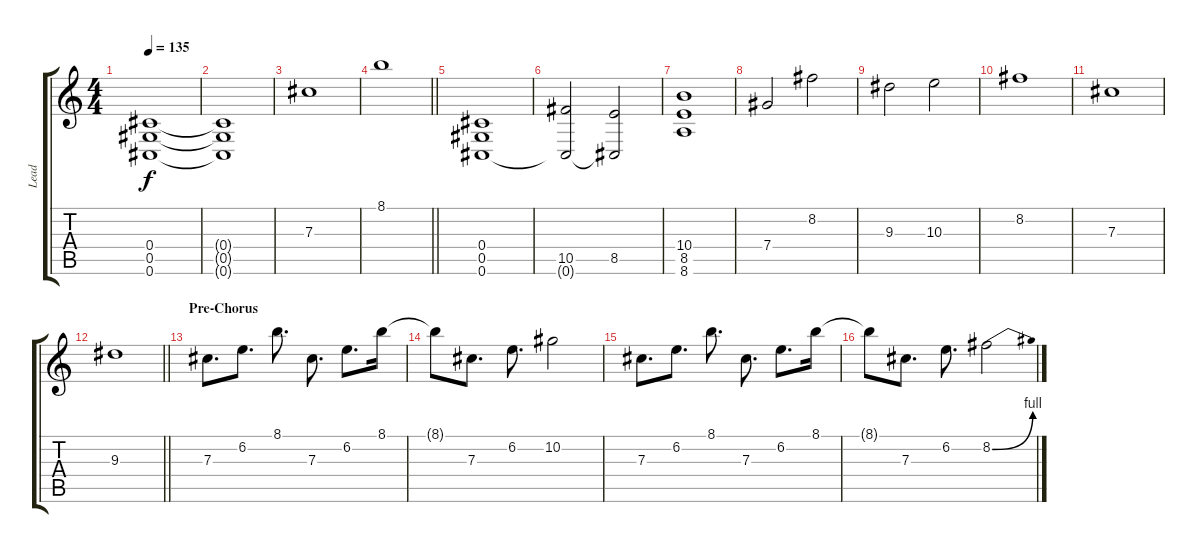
\track ("Lead" "Lead") {instrument overdrivenguitar}
\staff {score tabs}
\tuning (Eb4 Bb3 Gb3 Db3 Ab2 Db2) {hide}
\ts (4 4)
\tempo 135
\clef g2
\ks c
(0.4 0.5 0.6).1{dy f} |
(0.4{t} 0.5{t} 0.6{t}).1 |
7.3.1 |
\barLineRight lightlight
8.1.1 |
\section ("" "")
(0.4 0.5 0.6).1 |
(10.5 0.6{t}).2 (8.5 0.6{t}).2 |
(10.4 8.5 8.6).1 |
7.4.2 8.2.2 |
9.3.2 10.3.2 |
8.2.1 |
7.3.1 |
\barLineRight lightlight
9.3.1 |
\section ("" "Pre-Chorus")
7.3.8{d} 6.2.8{d} 8.1.8{d} 7.3.8{d} 6.2.8{d} 8.1.16 |
8.1{t}.8 7.3.8{d} 6.2.8{d} 10.2.2 |
7.3.8{d} 6.2.8{d} 8.1.8{d} 7.3.8{d} 6.2.8{d} 8.1.16 |
8.1{t}.8 7.3.8{d} 6.2.8{d} 8.2{be (bend 0 0 60 4)}.2
